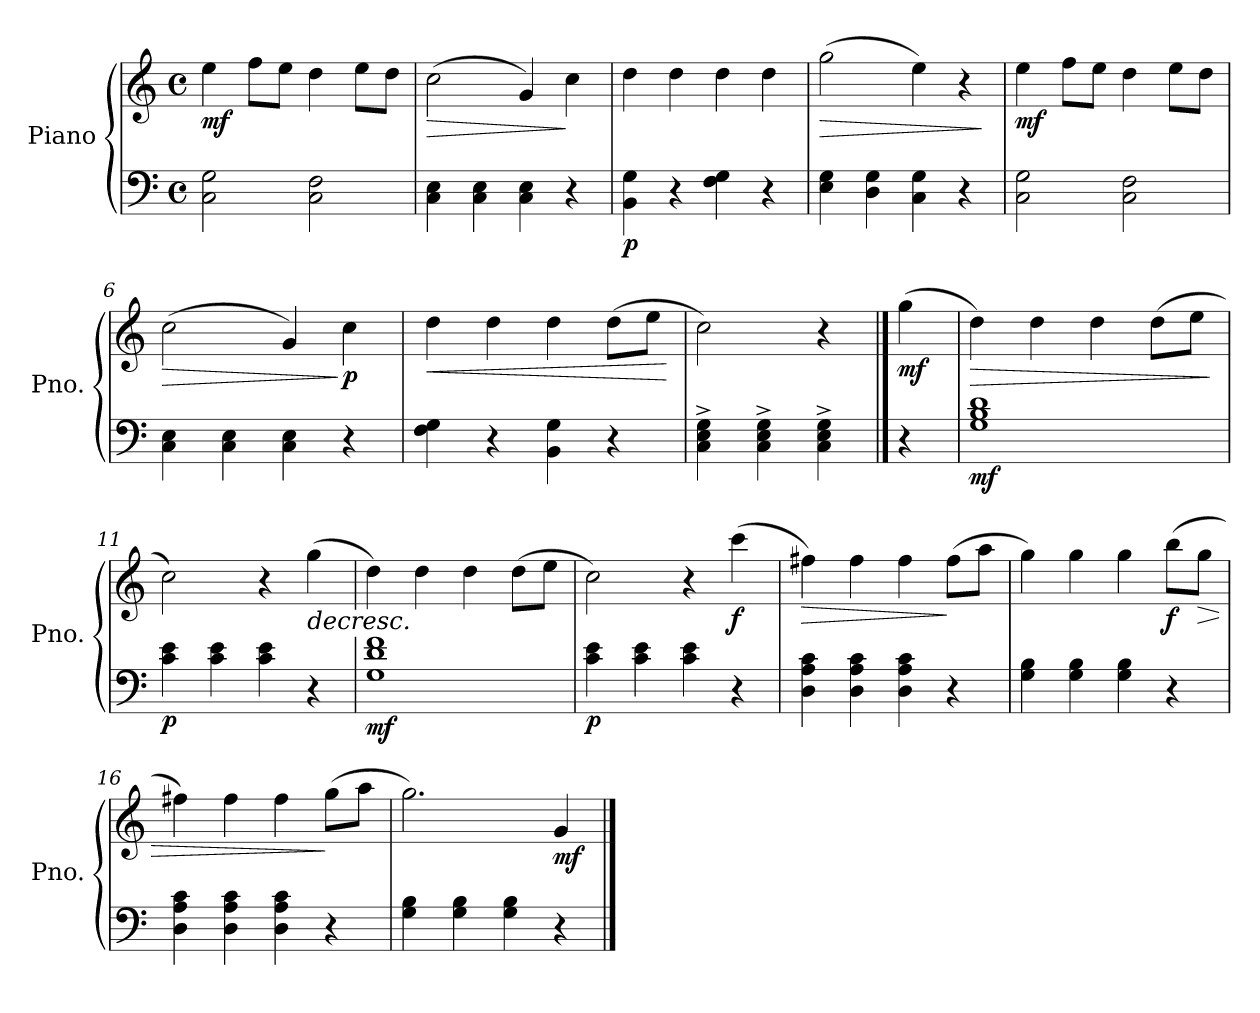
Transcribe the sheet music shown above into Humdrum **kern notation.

**kern	**kern	**dynam
*part1	*part1	*part1
*staff2	*staff1	*staff1/2
*I"Piano	*	*
*I'Pno.	*	*
*clefF4	*clefG2	*
*k[]	*k[]	*
*M4/4	*M4/4	*
*met(c)	*met(c)	*
=1	=1	=1
!	!	!LO:DY:b
2C\ 2G\	4ee\	mf
.	8ff\L	.
.	8ee\J	.
2C\ 2F\	4dd\	.
.	8ee\L	.
.	8dd\J	.
=2	=2	=2
!	!	!LO:HP:b
4C\ 4E\	(2cc\	>
4C\ 4E\	.	.
4C\ 4E\	4g/)	.
4r	4cc\	]
=3	=3	=3
!	!	!LO:DY:b=2
4BB\ 4G\	4dd\	p
4r	4dd\	.
4F\ 4G\	4dd\	.
4r	4dd\	.
=4	=4	=4
!	!	!LO:HP:b
4E\ 4G\	(2gg\	>
4D\ 4G\	.	.
4C\ 4G\	4ee\)	.
4r	4r	.
.	.	]
=5	=5	=5
!	!	!LO:DY:b
2C\ 2G\	4ee\	mf
.	8ff\L	.
.	8ee\J	.
2C\ 2F\	4dd\	.
.	8ee\L	.
.	8dd\J	.
=6	=6	=6
!	!	!LO:HP:b
4C\ 4E\	(2cc\	>
4C\ 4E\	.	.
4C\ 4E\	4g/)	.
!	!	!LO:DY:n=1:b
4r	4cc\	] p
!!LO:LB:g=z
=7	=7	=7
!	!	!LO:HP:b
4F\ 4G\	4dd\	<
4r	4dd\	.
4BB\ 4G\	4dd\	.
4r	(8dd\L	.
.	8ee\J	.
.	.	[
=8	=8	=8
4C\^ 4E\^ 4G\^	2cc\)	.
4C\^ 4E\^ 4G\^	.	.
4C\^ 4E\^ 4G\^	4r	.
==9	==9	==9
!	!	!LO:DY:b
4r	(4gg\	mf
=10	=10	=10
!	!	!LO:HP:b
!	!	!LO:DY:n=1:b=2
1G 1B 1d	4dd\)	> mf
.	4dd\	.
.	4dd\	.
.	(8dd\L	.
.	8ee\J	.
.	.	]
=11	=11	=11
!	!	!LO:DY:b=2
4c\ 4e\	2cc\)	p
4c\ 4e\	.	.
4c\ 4e\	4r	.
!	!	!LO:HP:b
4r	(4gg\	>
=12	=12	=12
!	!	!LO:DY:b=2
1G 1d 1f	4dd\)	mf
.	4dd\	.
.	4dd\	.
.	(8dd\L	]
.	8ee\J	.
!!LO:LB:g=z
=13	=13	=13
!	!	!LO:DY:b=2
4c\ 4e\	2cc\)	p
4c\ 4e\	.	.
4c\ 4e\	4r	.
!	!	!LO:DY:b
4r	(4ccc\	f
=14	=14	=14
!	!	!LO:HP:b
4D\ 4A\ 4c\	4ff#X\)	>
4D\ 4A\ 4c\	4ff#\	.
4D\ 4A\ 4c\	4ff#\	.
4r	(8ff#\L	]
.	8aa\J	.
=15	=15	=15
4G\ 4B\	4gg\)	.
4G\ 4B\	4gg\	.
4G\ 4B\	4gg\	.
!	!	!LO:DY:b
4r	(8bb\L	f
!	!	!LO:HP:b
.	8gg\J	>
=16	=16	=16
4D\ 4A\ 4c\	4ff#X\)	.
4D\ 4A\ 4c\	4ff#\	.
4D\ 4A\ 4c\	4ff#\	.
4r	(8gg\L	]
.	8aa\J	.
=17	=17	=17
4G\ 4B\	2.gg\)	.
4G\ 4B\	.	.
4G\ 4B\	.	.
!	!	!LO:DY:b
4r	4g/	mf
==	==	==
*-	*-	*-
